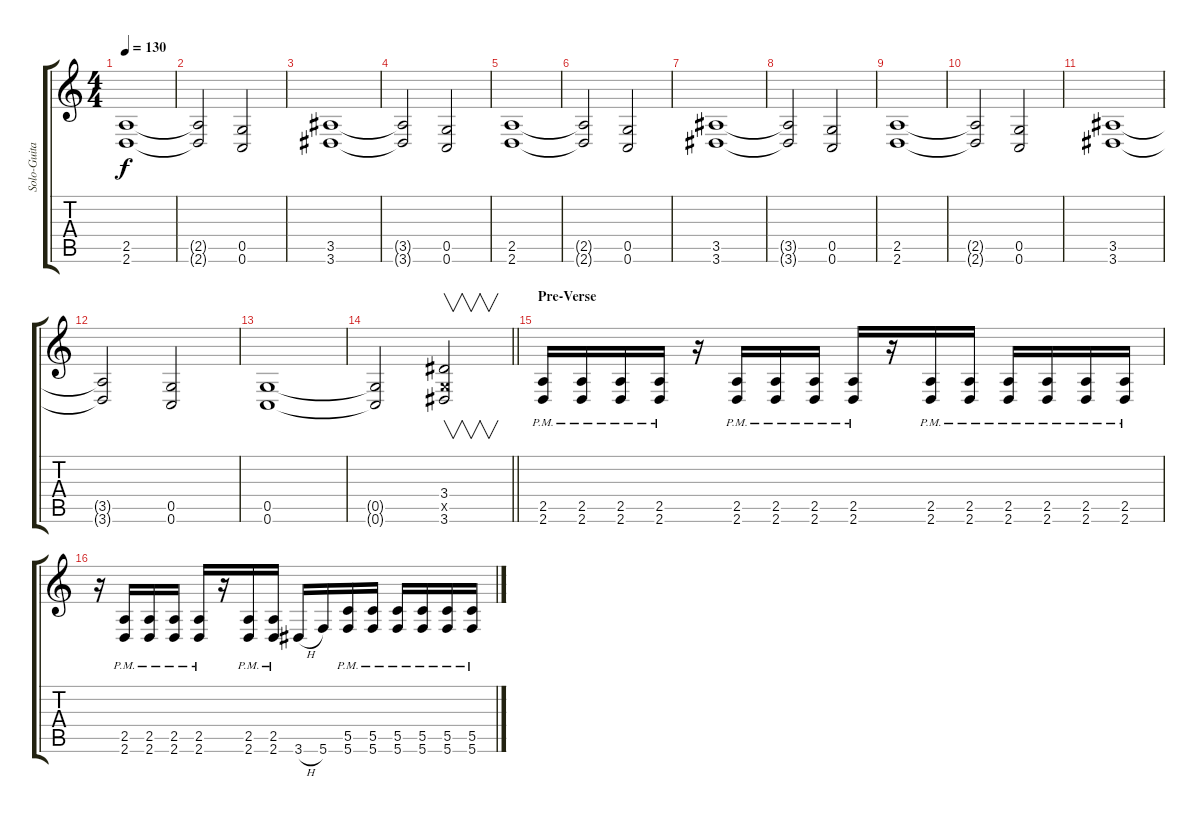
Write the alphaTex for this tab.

\track ("Solo-Guitar" "Solo-Guita") {instrument distortionguitar}
\staff {score tabs}
\tuning (D4 A3 F3 C3 G2 C2) {hide}
\ts (4 4)
\tempo 130
\clef g2
\ks c
(2.5 2.6).1{dy f} |
(2.5{t} 2.6{t}).2 (0.5 0.6).2 |
(3.5 3.6).1 |
(3.5{t} 3.6{t}).2 (0.5 0.6).2 |
(2.5 2.6).1 |
(2.5{t} 2.6{t}).2 (0.5 0.6).2 |
(3.5 3.6).1 |
(3.5{t} 3.6{t}).2 (0.5 0.6).2 |
(2.5 2.6).1 |
(2.5{t} 2.6{t}).2 (0.5 0.6).2 |
(3.5 3.6).1 |
(3.5{t} 3.6{t}).2 (0.5 0.6).2 |
(0.5 0.6).1 |
\barLineRight lightlight
(0.5{t} 0.6{t}).2 (3.4 0.5{x} 3.6).2{v} |
\section ("" "Pre-Verse")
(2.5{pm} 2.6{pm}).16 (2.5{pm} 2.6{pm}).16 (2.5{pm} 2.6{pm}).16 (2.5{pm} 2.6{pm}).16 r.16 (2.5{pm} 2.6{pm}).16 (2.5{pm} 2.6{pm}).16 (2.5{pm} 2.6{pm}).16 (2.5{pm} 2.6{pm}).16 r.16 (2.5{pm} 2.6{pm}).16 (2.5{pm} 2.6{pm}).16 (2.5{pm} 2.6{pm}).16 (2.5{pm} 2.6{pm}).16 (2.5{pm} 2.6{pm}).16 (2.5{pm} 2.6{pm}).16 |
r.16 (2.5{pm} 2.6{pm}).16 (2.5{pm} 2.6{pm}).16 (2.5{pm} 2.6{pm}).16 (2.5{pm} 2.6{pm}).16 r.16 (2.5{pm} 2.6{pm}).16 (2.5{pm} 2.6{pm}).16 3.6{h}.16 5.6.16 (5.5{pm} 5.6{pm}).16 (5.5{pm} 5.6{pm}).16 (5.5{pm} 5.6{pm}).16 (5.5{pm} 5.6{pm}).16 (5.5{pm} 5.6{pm}).16 (5.5{pm} 5.6{pm}).16
